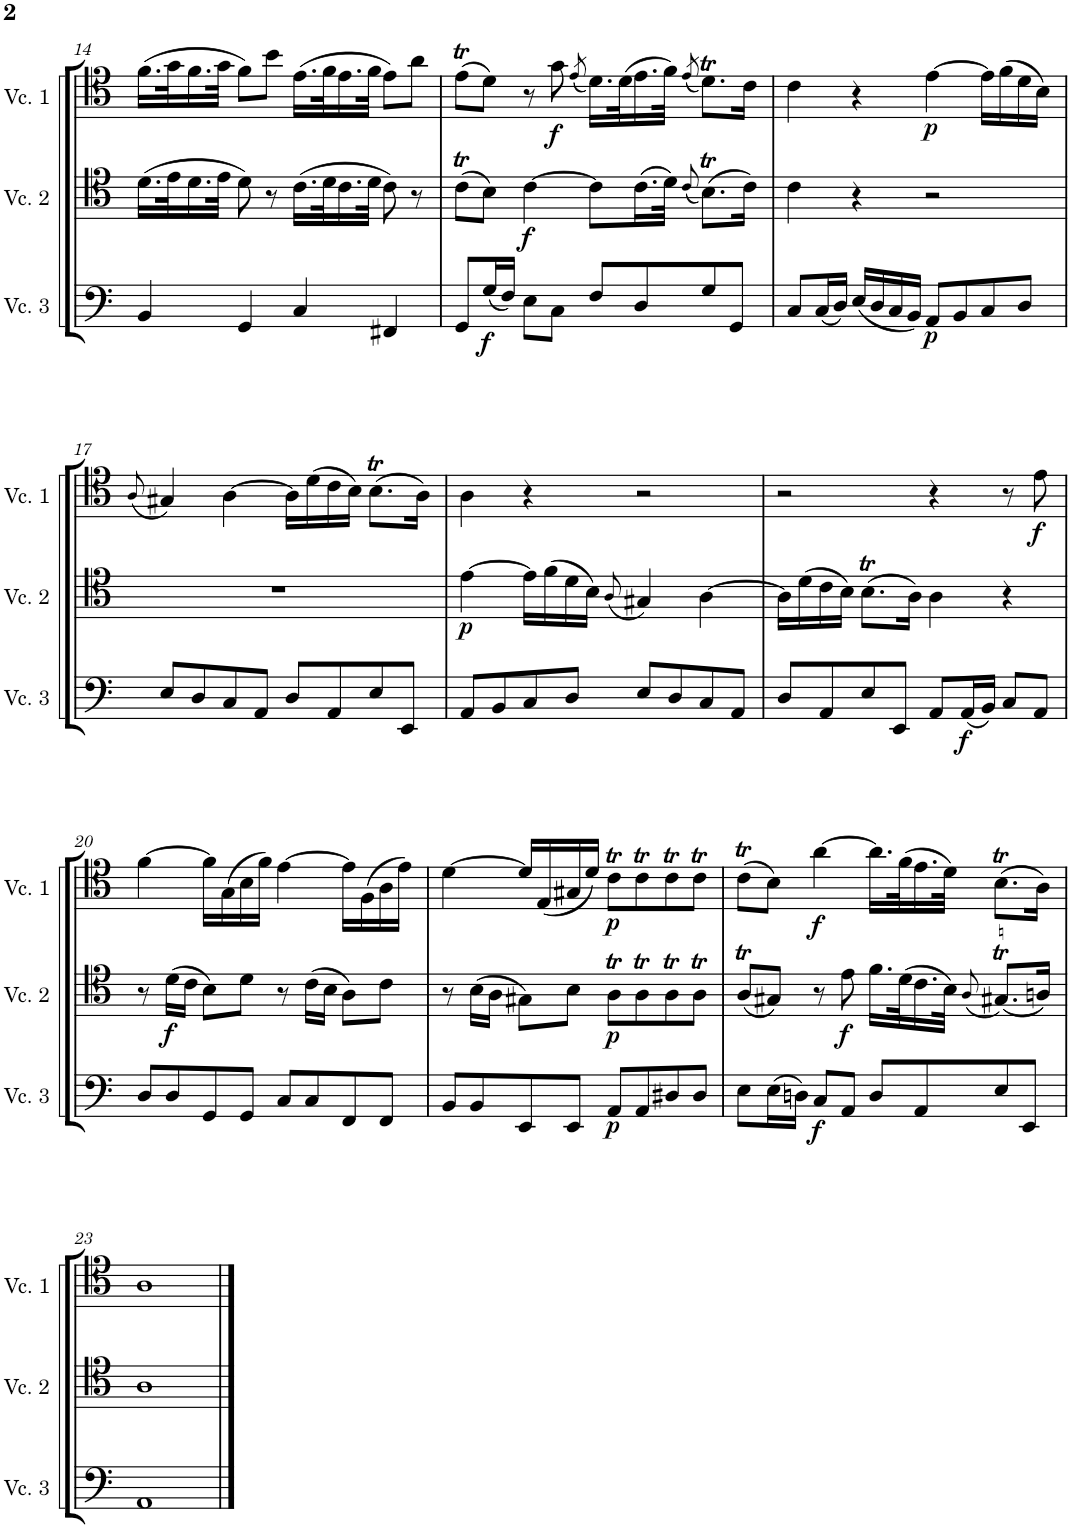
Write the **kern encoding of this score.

**kern	**dynam	**kern	**dynam	**kern	**dynam
*part3	*part3	*part2	*part2	*part1	*part1
*staff3	*staff3	*staff2	*staff2	*staff1	*staff1
*I"Cello 3	*	*I"Cello 2	*	*I"Cello 1	*
!!LO:PB:g=z
*clefF4	*	*clefC4	*	*clefC4	*
*k[]	*	*k[]	*	*k[]	*
*M4/4	*	*M4/4	*	*M4/4	*
*met(c)	*	*met(c)	*	*met(c)	*
=14	=14	=14	=14	=14	=14
4BB/	.	(16.d\LL	.	(16.f\LL	.
.	.	32e\K	.	32g\K	.
.	.	16.d\	.	16.f\	.
.	.	32e\JJk	.	32g\JJk	.
4GG/	.	8d\)	.	8f\L)	.
.	.	8r	.	8b\J	.
4C/	.	(16.c\LL	.	(16.e\LL	.
.	.	32d\K	.	32f\K	.
.	.	16.c\	.	16.e\	.
.	.	32d\JJk	.	32f\JJk	.
4FF#X/	.	8c\)	.	8e\L)	.
.	.	8r	.	8a\J	.
=15	=15	=15	=15	=15	=15
8GG/L	.	(8cT\L	.	(8et\L	.
!	!LO:DY:b	!	!	!	!
(16G/L	f	8B\J)	.	8d\J)	.
16F/JJ)	.	.	.	.	.
!	!	!	!LO:DY:b	!	!
8E\L	.	[4c\	f	8r	.
!	!	!	!	!	!LO:DY:b
8C\J	.	.	.	8g\	f
.	.	.	.	(8qe/	.
8F/L	.	8c\L]	.	16.d\LL)	.
.	.	.	.	(32d\K	.
8D/	.	(16.c\L	.	16.e\	.
.	.	32d\JJk)	.	32f\JJk)	.
.	.	(8qc/	.	(8qe/	.
8G/	.	(8.Bt\L)	.	8.dT\L)	.
8GG/J	.	.	.	.	.
.	.	16c\Jk)	.	16c\Jk	.
=16	=16	=16	=16	=16	=16
8C/L	.	4c\	.	4c\	.
(16C/L	.	.	.	.	.
16D/JJ)	.	.	.	.	.
(16E/LL	.	4r	.	4r	.
16D/	.	.	.	.	.
16C/	.	.	.	.	.
16BB/JJ)	.	.	.	.	.
!	!LO:DY:b	!	!	!	!LO:DY:b
8AA/L	p	2r	.	[4e\	p
8BB/	.	.	.	.	.
8C/	.	.	.	16e\LL]	.
.	.	.	.	(16f\	.
8D/J	.	.	.	16d\	.
.	.	.	.	16B\JJ)	.
!!LO:LB:g=z
=17	=17	=17	=17	=17	=17
.	.	.	.	(8qA/	.
8E/L	.	1r	.	4G#X/)	.
8D/	.	.	.	.	.
8C/	.	.	.	[4A\	.
8AA/J	.	.	.	.	.
8D/L	.	.	.	16A\LL]	.
.	.	.	.	(16d\	.
8AA/	.	.	.	16c\	.
.	.	.	.	16B\JJ)	.
8E/	.	.	.	(8.Bt\L	.
8EE/J	.	.	.	.	.
.	.	.	.	16A\Jk)	.
=18	=18	=18	=18	=18	=18
!	!	!	!LO:DY:b	!	!
8AA/L	.	[4e\	p	4A\	.
8BB/	.	.	.	.	.
8C/	.	16e\LL]	.	4r	.
.	.	(16f\	.	.	.
8D/J	.	16d\	.	.	.
.	.	16B\JJ)	.	.	.
.	.	(8qA/	.	.	.
8E/L	.	4G#X/)	.	2r	.
8D/	.	.	.	.	.
8C/	.	[4A\	.	.	.
8AA/J	.	.	.	.	.
=19	=19	=19	=19	=19	=19
8D/L	.	16A\LL]	.	2r	.
.	.	(16d\	.	.	.
8AA/	.	16c\	.	.	.
.	.	16B\JJ)	.	.	.
8E/	.	(8.Bt\L	.	.	.
8EE/J	.	.	.	.	.
.	.	16A\Jk)	.	.	.
8AA/L	.	4A\	.	4r	.
!	!LO:DY:b	!	!	!	!
(16AA/L	f	.	.	.	.
16BB/JJ)	.	.	.	.	.
8C/L	.	4r	.	8r	.
!	!	!	!	!	!LO:DY:b
8AA/J	.	.	.	8e\	f
!!LO:LB:g=z
=20	=20	=20	=20	=20	=20
8D/L	.	8r	.	[4f\	.
!	!	!	!LO:DY:b	!	!
8D/	.	(16d\LL	f	.	.
.	.	16c\JJ	.	.	.
8GG/	.	8B\L)	.	16f\LL]	.
.	.	.	.	(16G\	.
8GG/J	.	8d\J	.	16B\	.
.	.	.	.	16f\JJ)	.
8C/L	.	8r	.	[4e\	.
8C/	.	(16c\LL	.	.	.
.	.	16B\JJ	.	.	.
8FF/	.	8A\L)	.	16e\LL]	.
.	.	.	.	(16F\	.
8FF/J	.	8c\J	.	16A\	.
.	.	.	.	16e\JJ)	.
=21	=21	=21	=21	=21	=21
8BB/L	.	8r	.	[4d\	.
8BB/	.	(16B\LL	.	.	.
.	.	16A\JJ	.	.	.
8EE/	.	8G#X\L)	.	16d/LL]	.
.	.	.	.	(16E/	.
8EE/J	.	8B\J	.	16G#X/	.
.	.	.	.	16d/JJ)	.
!	!LO:DY:b	!	!LO:DY:b	!	!LO:DY:b
8AA/L	p	8AT\L	p	8cT\L	p
8AA/	.	8AT\	.	8cT\	.
8D#X/	.	8AT\	.	8cT\	.
8D#/J	.	8AT\J	.	8cT\J	.
=22	=22	=22	=22	=22	=22
8E\L	.	(8AT/L	.	(8cT\L	.
(16E\L	.	8G#X/J)	.	8B\J)	.
16Dn\JJ)	.	.	.	.	.
!	!LO:DY:b	!	!	!	!LO:DY:b
8C/L	f	8r	.	[4a\	f
!	!	!	!LO:DY:b	!	!
8AA/J	.	8e\	f	.	.
8D/L	.	16.f\LL	.	16.a\LL]	.
.	.	(32d\K	.	(32f\K	.
8AA/	.	16.c\	.	16.e\	.
.	.	32B\JJk)	.	32d\JJk)	.
.	.	(8qA/	.	.	.
8E/	.	(8.G#Xt/L)	.	(8.Bt\L	.
8EE/J	.	.	.	.	.
.	.	16An/Jk)	.	16A\Jk)	.
!!LO:LB:g=z
=23	=23	=23	=23	=23	=23
1AA	.	1A	.	1A	.
==	==	==	==	==	==
*-	*-	*-	*-	*-	*-
